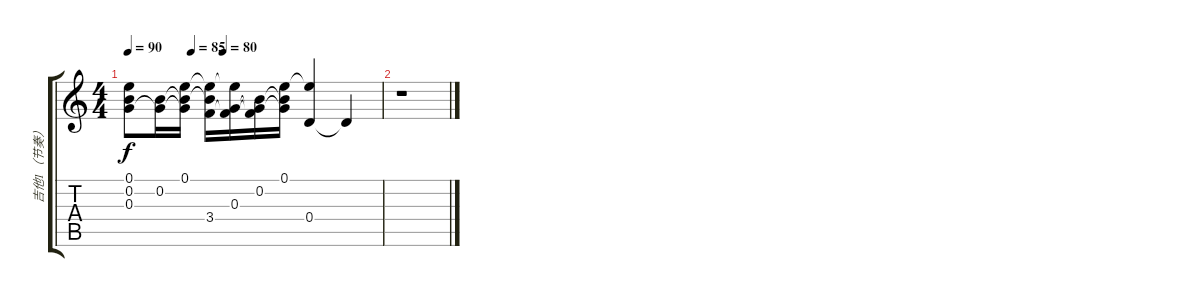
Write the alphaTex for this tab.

\track ("吉他1（节奏）" "吉他1（节奏）") {instrument electricguitarclean}
\staff {score tabs}
\tuning (E4 B3 G3 D3 A2 E2) {hide}
\ts (4 4)
\tempo 90
\tempo (85 0.25)
\tempo (80 0.375)
\clef g2
\ks c
(0.1{t} 0.2{t} 0.3).8{dy f} (0.2 0.3{t}).16 (0.1 0.2{t} 0.3{t}).16 (0.1{t} 0.2{t} 3.4).16 (0.1{t} 0.3 3.4{t}).16 (0.2 0.3{t} 3.4{t}).16 (0.1 0.2{t} 0.3{t}).16 (0.1{t} 0.4).4 0.4{t}.4 |
r.1
